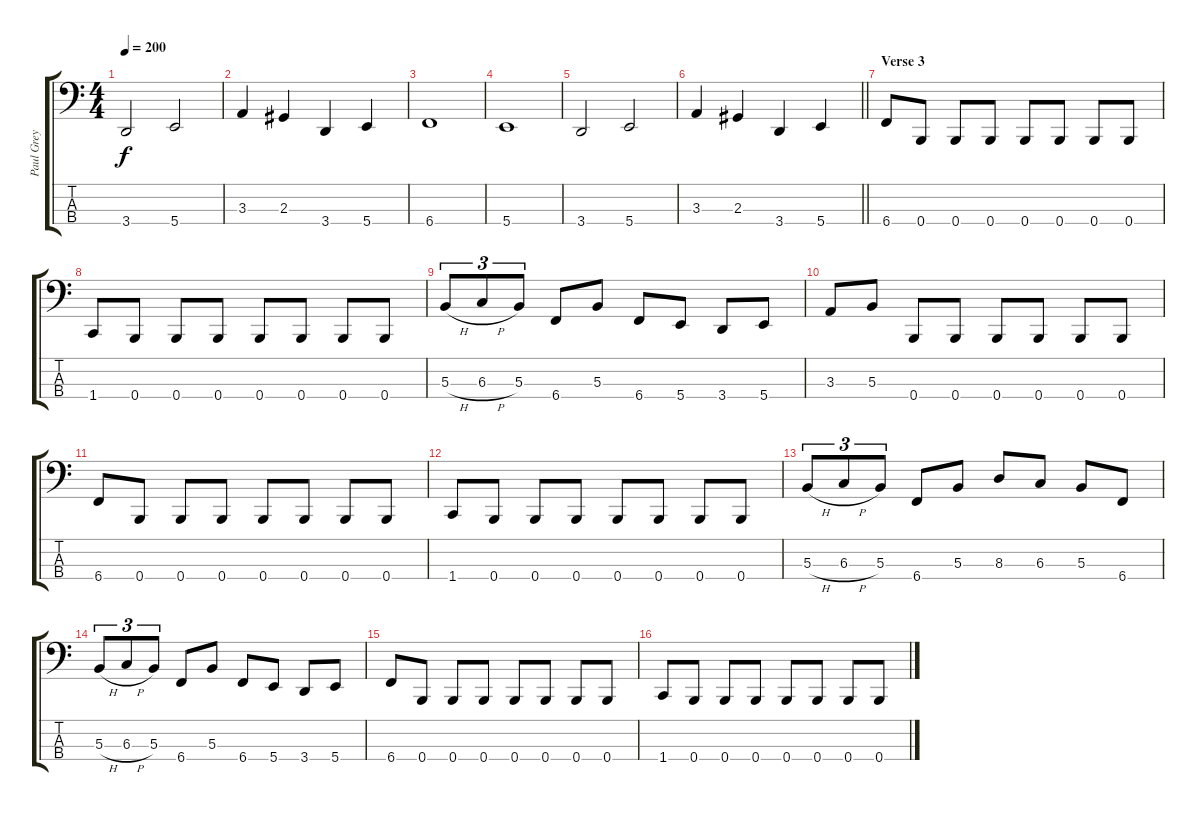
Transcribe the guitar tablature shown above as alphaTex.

\track ("Paul Grey" "Paul Grey") {instrument electricbasspick}
\staff {score tabs}
\tuning (E2 B1 Gb1 B0) {hide}
\ts (4 4)
\tempo 200
\clef f4
\ks c
3.4.2{dy f} 5.4.2 |
3.3.4 2.3.4 3.4.4 5.4.4 |
6.4.1 |
5.4.1 |
3.4.2 5.4.2 |
\barLineRight lightlight
3.3.4 2.3.4 3.4.4 5.4.4 |
\section ("" "Verse 3")
6.4.8 0.4.8 0.4.8 0.4.8 0.4.8 0.4.8 0.4.8 0.4.8 |
1.4.8 0.4.8 0.4.8 0.4.8 0.4.8 0.4.8 0.4.8 0.4.8 |
5.3{h}.8{tu (3 2)} 6.3{h}.8{tu (3 2)} 5.3.8{tu (3 2)} 6.4.8 5.3.8 6.4.8 5.4.8 3.4.8 5.4.8 |
3.3.8 5.3.8 0.4.8 0.4.8 0.4.8 0.4.8 0.4.8 0.4.8 |
6.4.8 0.4.8 0.4.8 0.4.8 0.4.8 0.4.8 0.4.8 0.4.8 |
1.4.8 0.4.8 0.4.8 0.4.8 0.4.8 0.4.8 0.4.8 0.4.8 |
5.3{h}.8{tu (3 2)} 6.3{h}.8{tu (3 2)} 5.3.8{tu (3 2)} 6.4.8 5.3.8 8.3.8 6.3.8 5.3.8 6.4.8 |
5.3{h}.8{tu (3 2)} 6.3{h}.8{tu (3 2)} 5.3.8{tu (3 2)} 6.4.8 5.3.8 6.4.8 5.4.8 3.4.8 5.4.8 |
6.4.8 0.4.8 0.4.8 0.4.8 0.4.8 0.4.8 0.4.8 0.4.8 |
1.4.8 0.4.8 0.4.8 0.4.8 0.4.8 0.4.8 0.4.8 0.4.8
